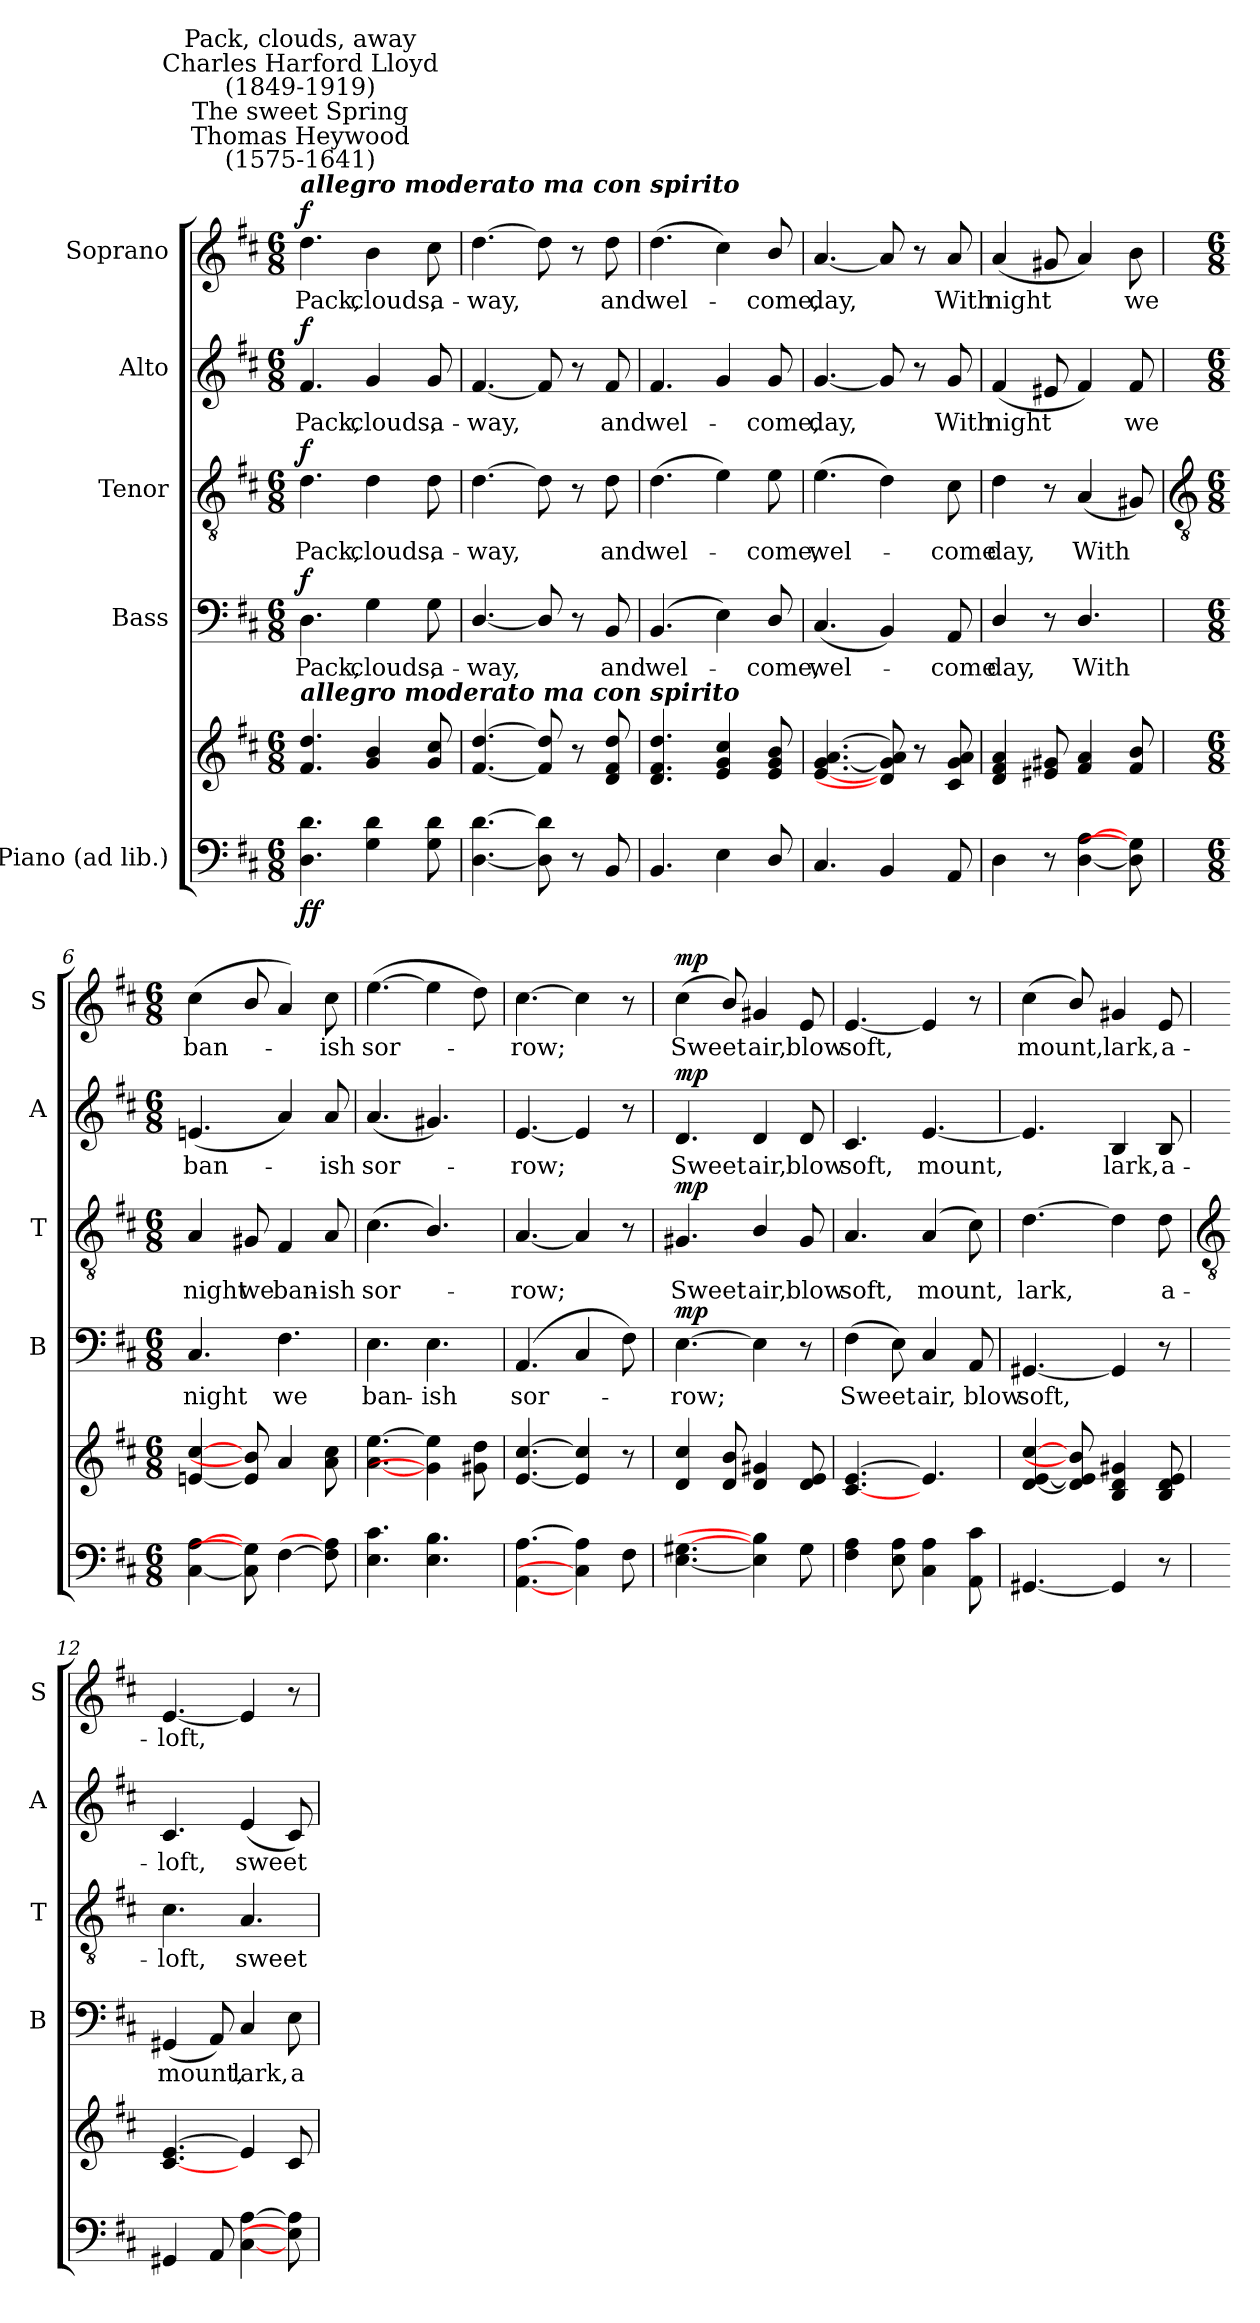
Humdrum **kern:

**kern	**kern	**dynam	**kern	**text	**dynam	**kern	**text	**dynam	**kern	**text	**dynam	**kern	**text	**dynam
*part5	*part5	*part5	*part4	*part4	*part4	*part3	*part3	*part3	*part2	*part2	*part2	*part1	*part1	*part1
*staff6	*staff5	*staff5/6	*staff4	*staff4	*staff4	*staff3	*staff3	*staff3	*staff2	*staff2	*staff2	*staff1	*staff1	*staff1
*I"Piano (ad lib.)	*	*	*I"Bass	*	*	*I"Tenor	*	*	*I"Alto	*	*	*I"Soprano	*	*
*	*	*	*I'B	*	*	*I'T	*	*	*I'A	*	*	*I'S	*	*
*clefF4	*clefG2	*	*clefF4	*	*	*clefGv2	*	*	*clefG2	*	*	*clefG2	*	*
*k[f#c#]	*k[f#c#]	*	*k[f#c#]	*	*	*k[f#c#]	*	*	*k[f#c#]	*	*	*k[f#c#]	*	*
*D:	*D:	*	*D:	*	*	*D:	*	*	*D:	*	*	*D:	*	*
*M6/8	*M6/8	*	*M6/8	*	*	*M6/8	*	*	*M6/8	*	*	*M6/8	*	*
*MM108	*MM108	*	*MM108	*	*	*MM108	*	*	*MM108	*	*	*MM108	*	*
=1	=1	=1	=1	=1	=1	=1	=1	=1	=1	=1	=1	=1	=1	=1
!	!	!	!	!	!	!	!	!	!	!	!	!LO:TX:a:Bi:t=allegro moderato ma con spirito	!	!
!	!	!	!	!	!	!	!	!	!	!	!	!LO:TX:a:cj:t=Thomas Heywood\n(1575-1641)	!	!
!	!	!	!	!	!	!	!	!	!	!	!	!LO:TX:a:cj:t=The sweet Spring	!	!
!	!	!	!	!	!	!	!	!	!	!	!	!LO:TX:a:cj:t=Charles Harford Lloyd\n(1849-1919)	!	!
!	!	!	!	!	!	!	!	!	!	!	!	!LO:TX:a:cj:t=Pack, clouds, away	!	!
!	!LO:TX:a:Bi:t=allegro moderato ma con spirito	!	!	!	!	!	!	!	!	!	!	!	!	!
!	!	!LO:DY:b=2	!	!LO:LY:b	!	!	!LO:LY:b	!	!	!LO:LY:b	!	!	!LO:LY:b	!
!	!	!LO:DY:n=1:b	!	!	!LO:DY:b	!	!	!LO:DY:b	!	!	!LO:DY:b	!	!	!LO:DY:b
4.D 4.d	4.f# 4.dd	f f	4.D	Pack,	f	4.d	Pack,	f	4.f#	Pack,	f	4.dd	Pack,	f
!	!	!	!	!LO:LY:b	!	!	!LO:LY:b	!	!	!LO:LY:b	!	!	!LO:LY:b	!
4G 4d	4g 4b	.	4G	clouds,	.	4d	clouds,	.	4g	clouds,	.	4b	clouds,	.
!	!	!	!	!LO:LY:b	!	!	!LO:LY:b	!	!	!LO:LY:b	!	!	!LO:LY:b	!
8G 8d	8g 8cc#	.	8G	a-	.	8d	a-	.	8g	a-	.	8cc#	a-	.
=2	=2	=2	=2	=2	=2	=2	=2	=2	=2	=2	=2	=2	=2	=2
!	!	!	!	!LO:LY:b	!	!	!LO:LY:b	!	!	!LO:LY:b	!	!	!LO:LY:b	!
[4.D\ [4.d\	[4.f# [4.dd	.	[4.D/	-way,	.	[4.d	-way,	.	[4.f#	-way,	.	[4.dd	-way,	.
8D\] 8d\]	8f#] 8dd]	.	8D/]	.	.	8d]	.	.	8f#]	.	.	8dd]	.	.
8r	8r	.	8r	.	.	8r	.	.	8r	.	.	8r	.	.
!	!	!	!	!LO:LY:b	!	!	!LO:LY:b	!	!	!LO:LY:b	!	!	!LO:LY:b	!
8BB	8d 8f# 8dd	.	8BB	and	.	8d	and	.	8f#	and	.	8dd	and	.
=3	=3	=3	=3	=3	=3	=3	=3	=3	=3	=3	=3	=3	=3	=3
!	!	!	!	!LO:LY:b	!	!	!LO:LY:b	!	!	!LO:LY:b	!	!	!LO:LY:b	!
4.BB	4.d 4.f# 4.dd	.	(<4.BB	wel-	.	(>4.d	wel-	.	4.f#	wel-	.	(>4.dd	wel-	.
4E	4e 4g 4cc#	.	4E)	.	.	4e)	.	.	4g	.	.	4cc#)	.	.
!	!	!	!	!LO:LY:b	!	!	!LO:LY:b	!	!	!LO:LY:b	!	!	!LO:LY:b	!
8D/	8e/ 8g/ 8b/	.	8D/	come,	.	8e	come,	.	8g	come,	.	8b/	come,	.
=4	=4	=4	=4	=4	=4	=4	=4	=4	=4	=4	=4	=4	=4	=4
!	!	!	!	!LO:LY:b	!	!	!LO:LY:b	!	!	!LO:LY:b	!	!	!LO:LY:b	!
4.C#	[4.e [4.g [4.a	.	(<4.C#	wel-	.	(>4.e	wel-	.	[4.g	day,	.	[4.a	day,	.
4BB	8d] 8g] 8a]	.	4BB)	.	.	4d)	.	.	8g]	.	.	8a]	.	.
.	8r	.	.	.	.	.	.	.	8r	.	.	8r	.	.
!	!	!	!	!LO:LY:b	!	!	!LO:LY:b	!	!	!LO:LY:b	!	!	!LO:LY:b	!
8AA	8c# 8g 8a	.	8AA	come	.	8c#	come	.	8g	With	.	8a	With	.
=5	=5	=5	=5	=5	=5	=5	=5	=5	=5	=5	=5	=5	=5	=5
!	!	!	!	!LO:LY:b	!	!	!LO:LY:b	!	!	!LO:LY:b	!	!	!LO:LY:b	!
4D\	4d 4f# 4a	.	4D/	day,	.	4d	day,	.	(<4f#	night	.	(<4a	night	.
8r	8e#X 8g#X	.	8r	.	.	8r	.	.	8e#X	.	.	8g#X	.	.
!	!	!	!	!LO:LY:b	!	!	!LO:LY:b	!	!	!	!	!	!	!
[4D\ [4A\	4f# 4a	.	4.D/	With	.	(<4A	With	.	4f#)	.	.	4a)	.	.
!	!	!	!	!	!	!	!	!	!	!LO:LY:b	!	!	!LO:LY:b	!
8D] 8G#]	8f# 8b	.	.	.	.	8G#X)	.	.	8f#	we	.	8b	we	.
!!LO:LB:g=z
=6	=6	=6	=6	=6	=6	=6	=6	=6	=6	=6	=6	=6	=6	=6
*	*	*	*	*	*	*clefGv2	*	*	*	*	*	*	*	*
*M6/8	*M6/8	*	*M6/8	*	*	*M6/8	*	*	*M6/8	*	*	*M6/8	*	*
!	!	!	!	!LO:LY:b	!	!	!LO:LY:b	!	!	!LO:LY:b	!	!	!LO:LY:b	!
[4C# [4A	[4en [4cc#	.	4.C#	night	.	4A	night	.	(<4.en	ban-	.	(<4cc#	ban-	.
!	!	!	!	!	!	!	!LO:LY:b	!	!	!	!	!	!	!
8C#] 8G#]	8e/] 8b/]	.	.	.	.	8G#X	we	.	.	.	.	8b/	.	.
!	!	!	!	!LO:LY:b	!	!	!LO:LY:b	!	!	!	!	!	!	!
[4F#	4a	.	4.F#	we	.	4F#	ban-	.	4a)	.	.	4a)	.	.
!	!	!	!	!	!	!	!LO:LY:b	!	!	!LO:LY:b	!	!	!LO:LY:b	!
8F#] 8A]	8a 8cc#	.	.	.	.	8A	-ish	.	8a	ish	.	8cc#	ish	.
=7	=7	=7	=7	=7	=7	=7	=7	=7	=7	=7	=7	=7	=7	=7
!	!	!	!	!LO:LY:b	!	!	!LO:LY:b	!	!	!LO:LY:b	!	!	!LO:LY:b	!
4.E 4.c#	[4.a [4.ee	.	4.E	ban-	.	(<4.c#	sor-	.	(<4.a	sor-	.	(>[4.ee	sor-	.
!	!	!	!	!LO:LY:b	!	!	!	!	!	!	!	!	!	!
4.E 4.B	4g#] 4ee]	.	4.E	-ish	.	4.B/)	.	.	4.g#X)	.	.	4ee]	.	.
.	8g# 8dd	.	.	.	.	.	.	.	.	.	.	8dd)	.	.
=8	=8	=8	=8	=8	=8	=8	=8	=8	=8	=8	=8	=8	=8	=8
!	!	!	!	!LO:LY:b	!	!	!LO:LY:b	!	!	!LO:LY:b	!	!	!LO:LY:b	!
[4.AA [4.A	[4.e [4.cc#	.	(<4.AA	sor-	.	[4.A	row;	.	[4.e	row;	.	[4.cc#	row;	.
4C#] 4A]	4e] 4cc#]	.	4C#	.	.	4A]	.	.	4e]	.	.	4cc#]	.	.
8F#	8r	.	8F#)	.	.	8r	.	.	8r	.	.	8r	.	.
=9	=9	=9	=9	=9	=9	=9	=9	=9	=9	=9	=9	=9	=9	=9
!	!	!LO:DY:b=2	!	!LO:LY:b	!	!	!LO:LY:b	!	!	!LO:LY:b	!	!	!LO:LY:b	!
!	!	!LO:DY:n=1:b	!	!	!LO:DY:b	!	!	!LO:DY:b	!	!	!LO:DY:b	!	!	!LO:DY:b
[4.E [4.G#X	4d 4cc#	mp mp	[4.E	row;	mp	4.G#X	Sweet	mp	4.d	Sweet	mp	(<4cc#	Sweet	mp
.	8d/ 8b/	.	.	.	.	.	.	.	.	.	.	8b/)	.	.
!	!	!	!	!	!	!	!LO:LY:b	!	!	!LO:LY:b	!	!	!LO:LY:b	!
4E] 4B]	4d 4g#X	.	4E]	.	.	4B/	air,	.	4d	air,	.	4g#X	air,	.
!	!	!	!	!	!	!	!LO:LY:b	!	!	!LO:LY:b	!	!	!LO:LY:b	!
8G#	8d 8e	.	8r	.	.	8G#	blow	.	8d	blow	.	8e	blow	.
=10	=10	=10	=10	=10	=10	=10	=10	=10	=10	=10	=10	=10	=10	=10
!	!	!	!	!LO:LY:b	!	!	!LO:LY:b	!	!	!LO:LY:b	!	!	!LO:LY:b	!
4F# 4A	[4.c# [4.e	.	(>4F#	Sweet	.	4.A	soft,	.	4.c#	soft,	.	[4.e	soft,	.
8E 8A	.	.	8E)	.	.	.	.	.	.	.	.	.	.	.
!	!	!	!	!LO:LY:b	!	!	!LO:LY:b	!	!	!LO:LY:b	!	!	!	!
4C# 4A	4.e]	.	4C#	air,	.	(<4A	mount,	.	[4.e	mount,	.	4e]	.	.
!	!	!	!	!LO:LY:b	!	!	!	!	!	!	!	!	!	!
8AA 8c#	.	.	8AA	blow	.	8c#)	.	.	.	.	.	8r	.	.
=11	=11	=11	=11	=11	=11	=11	=11	=11	=11	=11	=11	=11	=11	=11
!	!	!	!	!LO:LY:b	!	!	!LO:LY:b	!	!	!	!	!	!LO:LY:b	!
[4.GG#X	[4d [4e [4cc#	.	[4.GG#X	soft,	.	[4.d	lark,	.	4.e]	.	.	(<4cc#	mount,	.
.	8d/] 8e/] 8b/]	.	.	.	.	.	.	.	.	.	.	8b/)	.	.
!	!	!	!	!	!	!	!	!	!	!LO:LY:b	!	!	!LO:LY:b	!
4GG#]	4B 4d 4g#X	.	4GG#]	.	.	4d]	.	.	4B	lark,	.	4g#X	lark,	.
!	!	!	!	!	!	!	!LO:LY:b	!	!	!LO:LY:b	!	!	!LO:LY:b	!
8r	8B 8d 8e	.	8r	.	.	8d	a-	.	8B	a-	.	8e	a-	.
!!LO:LB:g=z
=12	=12	=12	=12	=12	=12	=12	=12	=12	=12	=12	=12	=12	=12	=12
*	*	*	*	*	*	*clefGv2	*	*	*	*	*	*	*	*
!	!	!	!	!LO:LY:b	!	!	!LO:LY:b	!	!	!LO:LY:b	!	!	!LO:LY:b	!
4GG#X	[4.c# [4.e	.	(<4GG#X	mount,	.	4.c#	-loft,	.	4.c#	-loft,	.	[4.e	-loft,	.
8AA	.	.	8AA)	.	.	.	.	.	.	.	.	.	.	.
!	!	!	!	!LO:LY:b	!	!	!LO:LY:b	!	!	!LO:LY:b	!	!	!	!
[4C# [4A	4e]	.	4C#	lark,	.	4.A	sweet	.	(<4e	sweet	.	4e]	.	.
!	!	!	!	!LO:LY:b	!	!	!	!	!	!	!	!	!	!
8E] 8A]	8c#	.	8E	a-	.	.	.	.	8c#)	.	.	8r	.	.
=	=	=	=	=	=	=	=	=	=	=	=	=	=	=
*-	*-	*-	*-	*-	*-	*-	*-	*-	*-	*-	*-	*-	*-	*-
